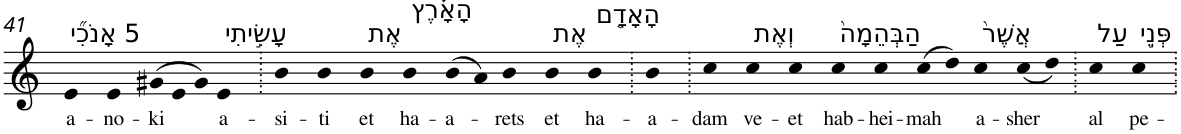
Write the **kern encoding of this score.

**kern	**text
*part1	*part1
*staff1	*staff1
*I"Piano	*
*I'Pno	*
!!LO:PB:g=z
*clefG2	*
*k[]	*
=41	=41
!LO:TX:a:t=5 אָנֹכִ֞י	!
!	!LO:LY:b
4e	a-
!	!LO:LY:b
4e	-no-
*Xtuplet	*
!	!LO:LY:b
(>12g#X	-ki
12e	.
12g#)	.
!LO:TX:a:t=עָשִׂ֣יתִי	!
!	!LO:LY:b
4e	a-
=42.	=42.
!	!LO:LY:b
4b	-si-
!	!LO:LY:b
4b	-ti
!LO:TX:a:t=אֶת	!
!	!LO:LY:b
4b	et
!LO:TX:a:t=הָאָ֗רֶץ	!
!	!LO:LY:b
4b	ha-
!	!LO:LY:b
(>8b	-a-
8a)	.
!	!LO:LY:b
4b	-rets
!LO:TX:a:t=אֶת	!
!	!LO:LY:b
4b	et
!LO:TX:a:t=הָאָדָ֤ם	!
!	!LO:LY:b
4b	ha-
=43.	=43.
!	!LO:LY:b
4b	-a-
=44.	=44.
!	!LO:LY:b
4cc	-dam
!LO:TX:a:t=וְאֶת	!
!	!LO:LY:b
4cc	ve-
!	!LO:LY:b
4cc	-et
!LO:TX:a:t=הַבְּהֵמָה֙	!
!	!LO:LY:b
4cc	hab-
!	!LO:LY:b
4cc	-hei-
!	!LO:LY:b
(>8cc	-mah
8dd)	.
!LO:TX:a:t=אֲשֶׁר֙	!
!	!LO:LY:b
4cc	a-
!	!LO:LY:b
(<8cc	-sher
8dd)	.
=45.	=45.
!LO:TX:a:t=עַל	!
!	!LO:LY:b
4cc	al
!LO:TX:a:t=פְּנֵ֣י	!
!	!LO:LY:b
4cc	pe-
=.	=.
*-	*-
